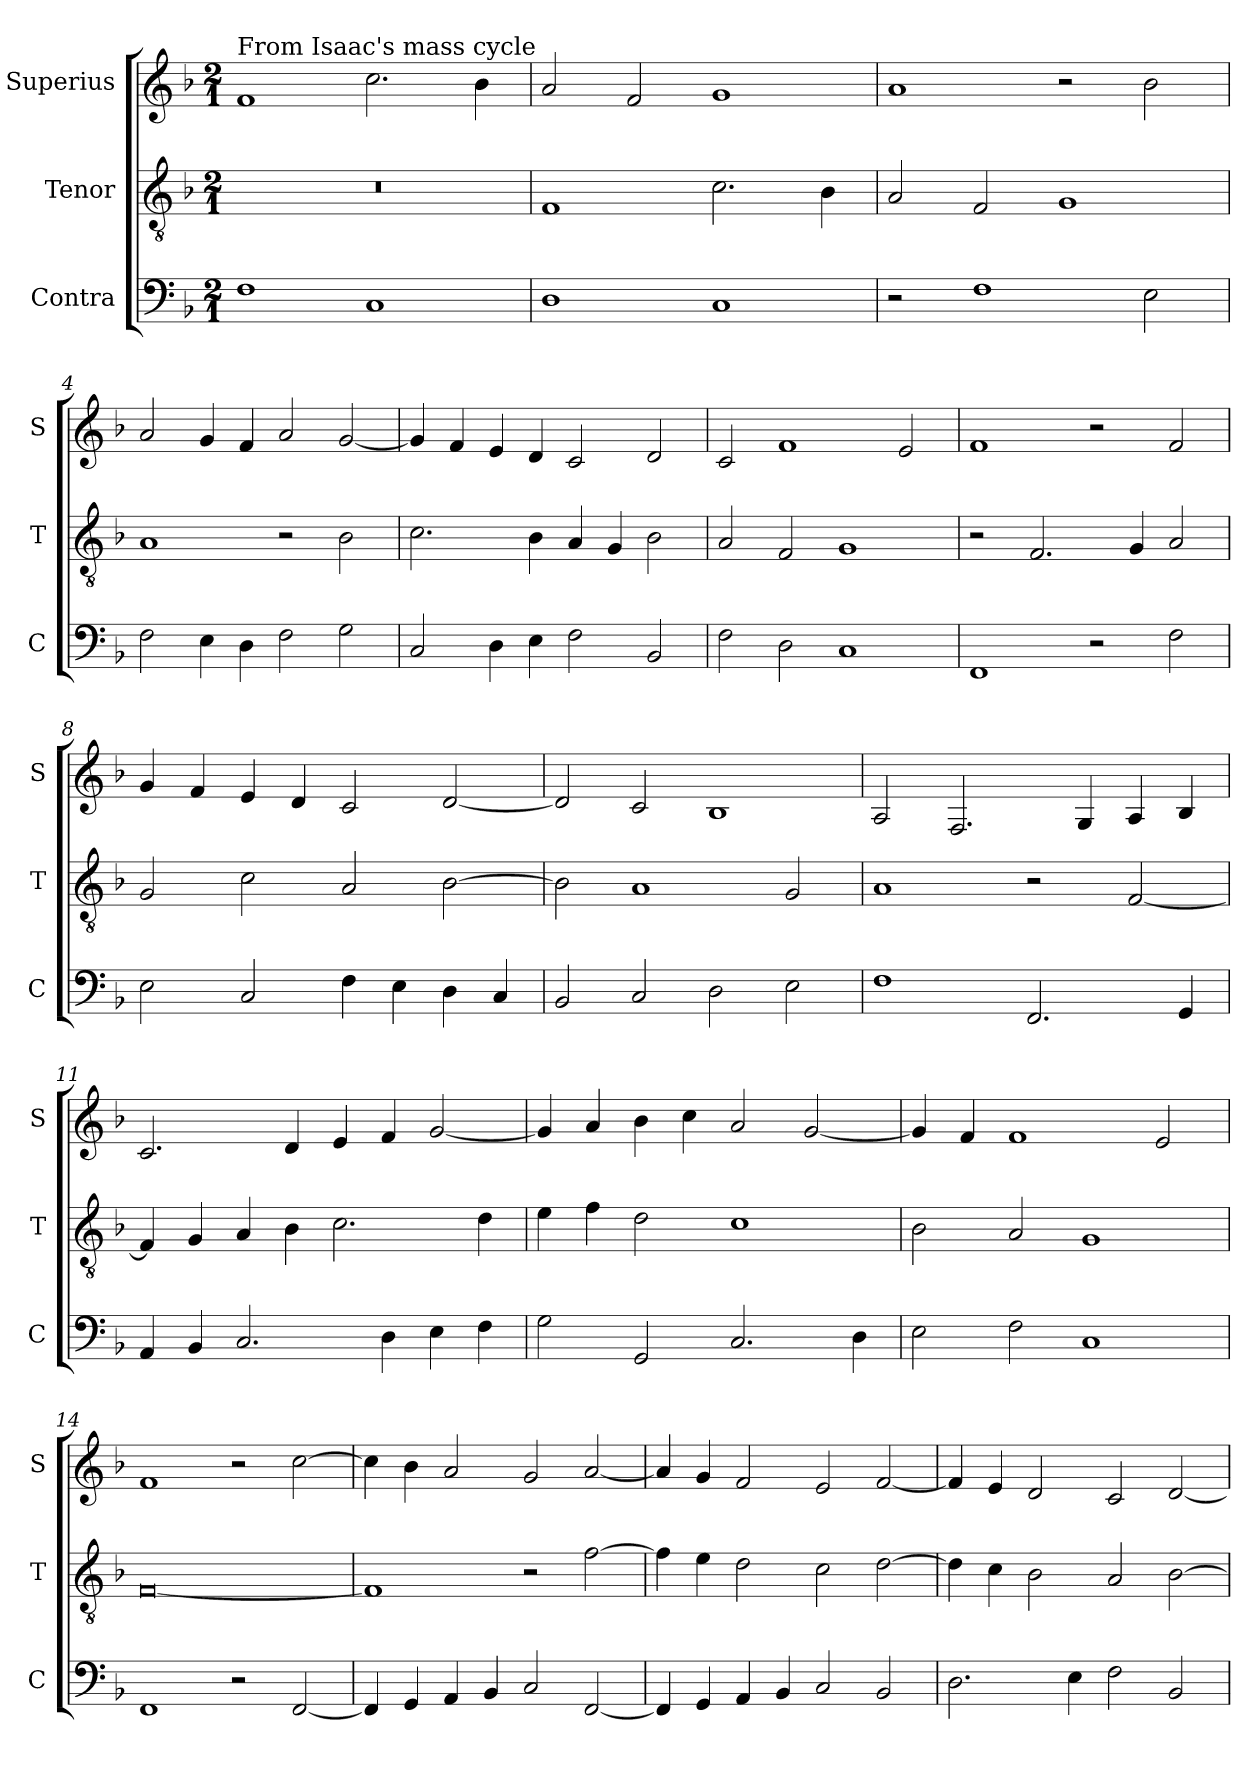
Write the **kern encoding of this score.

**kern	**kern	**kern
*part3	*part2	*part1
*staff3	*staff2	*staff1
*I"Contra	*I"Tenor	*I"Superius
*I'C	*I'T	*I'S
*clefF4	*clefGv2	*clefG2
*k[b-]	*k[b-]	*k[b-]
*M2/1	*M2/1	*M2/1
=1	=1	=1
!	!	!LO:TX:a:t=From Isaac's mass cycle
1F	0r	1f
1C	.	2.cc\
.	.	4b-\
=2	=2	=2
1D	1F	2a/
.	.	2f/
1C	2.c\	1g
.	4B-\	.
=3	=3	=3
2r	2A/	1a
1F	2F/	.
.	1G	2r
2E\	.	2b-\
=4	=4	=4
2F\	1A	2a/
4E\	.	4g/
4D\	.	4f/
2F\	2r	2a/
2G\	2B-\	[2g/
=5	=5	=5
2C/	2.c\	4g/]
.	.	4f/
4D\	.	4e/
4E\	4B-\	4d/
2F\	4A/	2c/
.	4G/	.
2BB-/	2B-\	2d/
=6	=6	=6
2F\	2A/	2c/
2D\	2F/	1f
1C	1G	.
.	.	2e/
=7	=7	=7
1FF	2r	1f
.	2.F/	.
2r	.	2r
.	4G/	.
2F\	2A/	2f/
=8	=8	=8
2E\	2G/	4g/
.	.	4f/
2C/	2c\	4e/
.	.	4d/
4F\	2A/	2c/
4E\	.	.
4D\	[2B-\	[2d/
4C/	.	.
=9	=9	=9
2BB-/	2B-\]	2d/]
2C/	1A	2c/
2D\	.	1B-
2E\	2G/	.
=10	=10	=10
1F	1A	2A/
.	.	2.F/
2.FF/	2r	.
.	.	4G/
.	[2F/	4A/
4GG/	.	4B-/
=11	=11	=11
4AA/	4F/]	2.c/
4BB-/	4G/	.
2.C/	4A/	.
.	4B-\	4d/
.	2.c\	4e/
4D\	.	4f/
4E\	.	[2g/
4F\	4d\	.
=12	=12	=12
2G\	4e\	4g/]
.	4f\	4a/
2GG/	2d\	4b-\
.	.	4cc\
2.C/	1c	2a/
.	.	[2g/
4D\	.	.
=13	=13	=13
2E\	2B-\	4g/]
.	.	4f/
2F\	2A/	1f
1C	1G	.
.	.	2e/
=14	=14	=14
1FF	[0F	1f
2r	.	2r
[2FF/	.	[2cc\
=15	=15	=15
4FF/]	1F]	4cc\]
4GG/	.	4b-\
4AA/	.	2a/
4BB-/	.	.
2C/	2r	2g/
[2FF/	[2f\	[2a/
=16	=16	=16
4FF/]	4f\]	4a/]
4GG/	4e\	4g/
4AA/	2d\	2f/
4BB-/	.	.
2C/	2c\	2e/
2BB-/	[2d\	[2f/
=17	=17	=17
2.D\	4d\]	4f/]
.	4c\	4e/
.	2B-\	2d/
4E\	.	.
2F\	2A/	2c/
2BB-/	[2B-\	[2d/
=	=	=
*-	*-	*-
